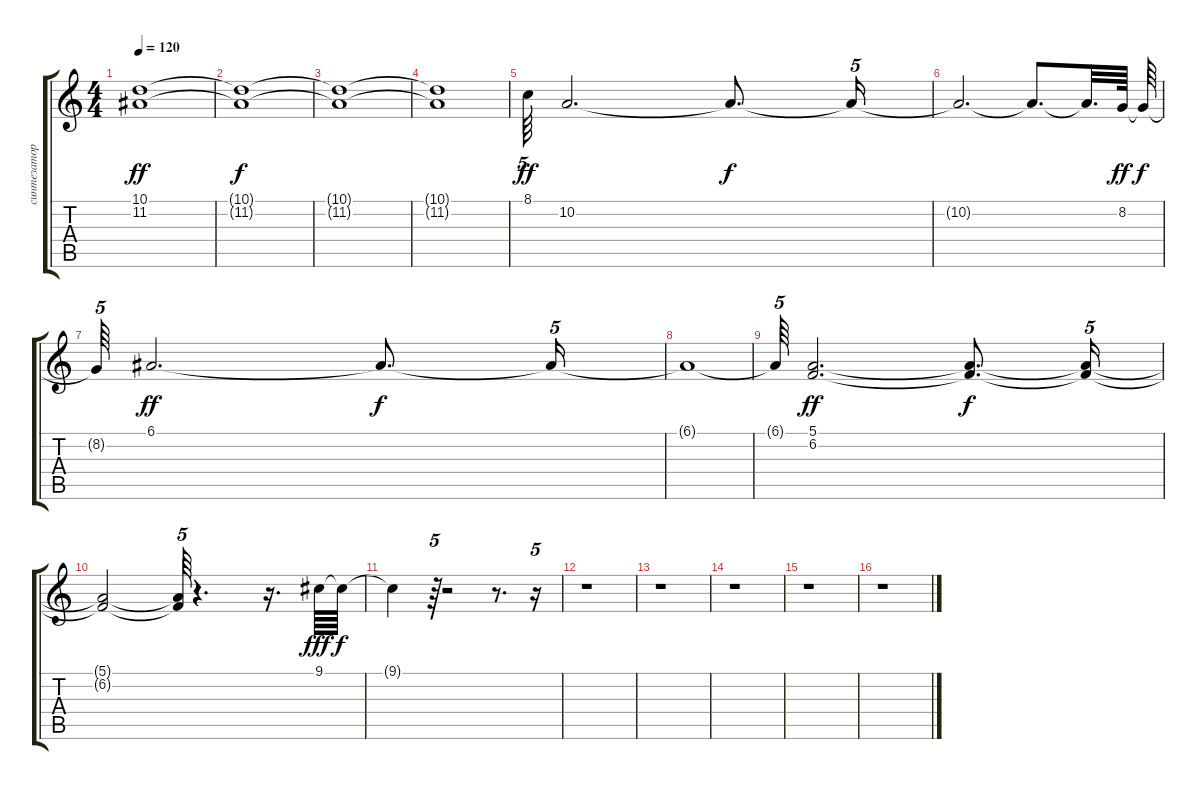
\track ("синтезатор" "синтезатор") {instrument stringensemble1}
\staff {score tabs}
\tuning (E4 B3 G3 D3 A2 E2) {hide}
\ts (4 4)
\tempo 120
\clef g2
\ks c
(10.1 11.2).1{dy ff} |
(10.1{t} 11.2{t}).1{dy f} |
(10.1{t} 11.2{t}).1 |
(10.1{t} 11.2{t}).1 |
8.1.64{tu (5 4) dy ff} 10.2.2{d} 10.2{t}.8{d dy f} 10.2{t}.16{tu (5 4)} |
10.2{t}.2{d} 10.2{t}.8{d} 10.2{t}.32{d} 8.2.64{dy ff} 8.2{t}.64{dy f} |
8.2{t}.64{tu (5 4)} 6.1.2{d dy ff} 6.1{t}.8{d dy f} 6.1{t}.16{tu (5 4)} |
6.1{t}.1 |
6.1{t}.64{tu (5 4)} (5.1 6.2).2{d dy ff} (5.1{t} 6.2{t}).8{d dy f} (5.1{t} 6.2{t}).16{tu (5 4)} |
(5.1{t} 6.2{t}).2 (5.1{t} 6.2{t}).64{tu (5 4)} r.4{d} r.16{d} 9.1.64{dy fff} 9.1{t}.64{dy f} |
9.1{t}.4 r.64{tu (5 4)} r.2 r.8{d} r.16{tu (5 4)} |
r.1 |
r.1 |
r.1 |
r.1 |
r.1
